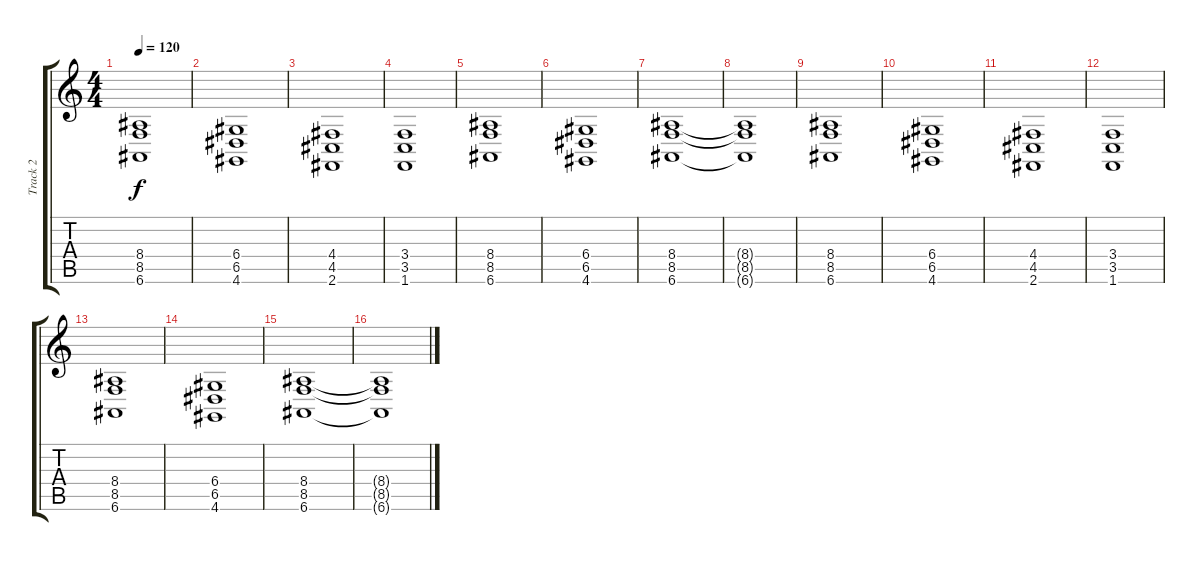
\track ("Track 2" "Track 2") {instrument stringensemble1}
\staff {score tabs}
\tuning (E4 B3 G3 D3 A2 E2) {hide}
\ts (4 4)
\tempo 120
\clef g2
\ks c
(8.4 8.5 6.6).1{dy f instrument stringensemble1} |
(6.4 6.5 4.6).1 |
(4.4 4.5 2.6).1 |
(3.4 3.5 1.6).1 |
(8.4 8.5 6.6).1 |
(6.4 6.5 4.6).1 |
(8.4 8.5 6.6).1 |
(8.4{t} 8.5{t} 6.6{t}).1 |
(8.4 8.5 6.6).1 |
(6.4 6.5 4.6).1 |
(4.4 4.5 2.6).1 |
(3.4 3.5 1.6).1 |
(8.4 8.5 6.6).1 |
(6.4 6.5 4.6).1 |
(8.4 8.5 6.6).1 |
(8.4{t} 8.5{t} 6.6{t}).1
